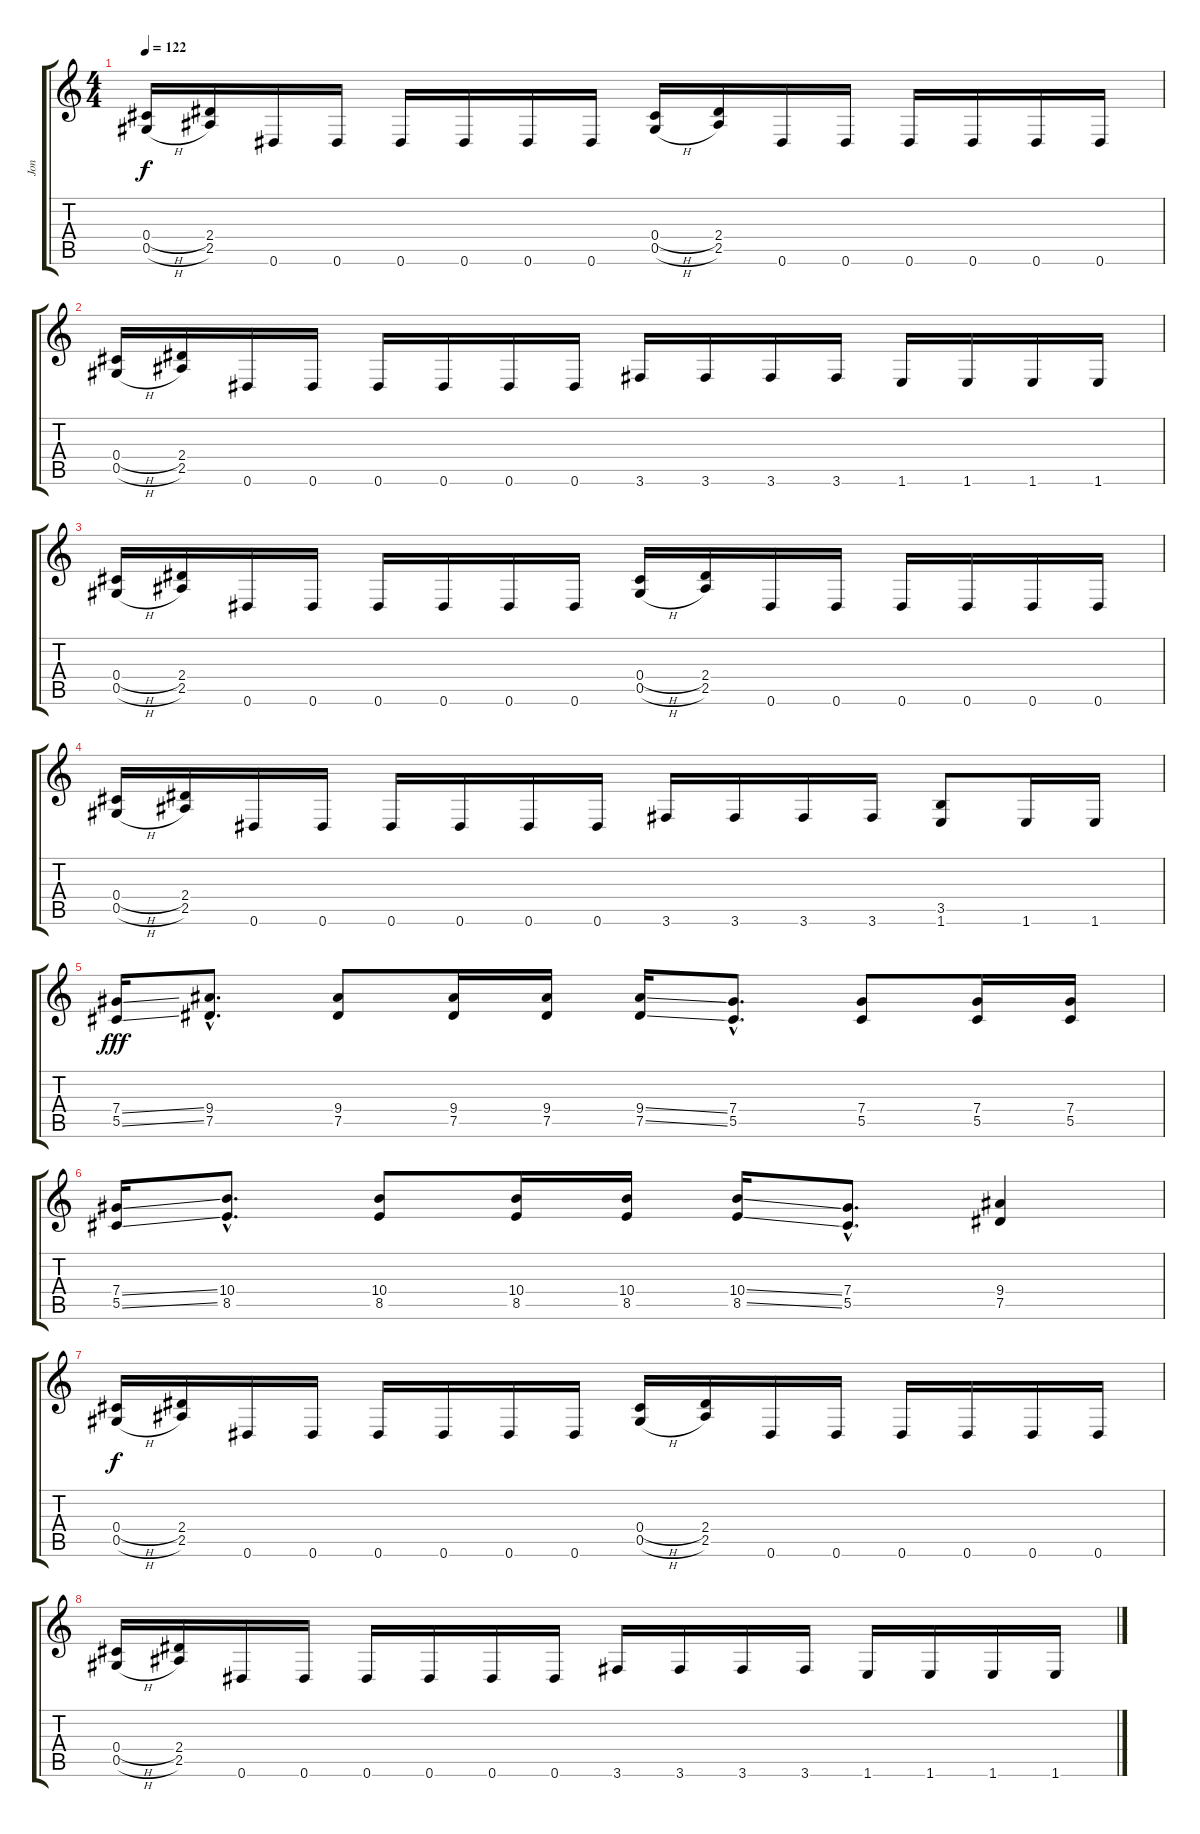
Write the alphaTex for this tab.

\track ("Jon" "Jon") {instrument distortionguitar}
\staff {score tabs}
\tuning (Eb4 Bb3 Gb3 Db3 Ab2 Eb2) {hide}
\ts (4 4)
\tempo 122
\clef g2
\ks c
(0.4{h} 0.5{h}).16{dy f} (2.4 2.5).16 0.6.16 0.6.16 0.6.16 0.6.16 0.6.16 0.6.16 (0.4{h} 0.5{h}).16 (2.4 2.5).16 0.6.16 0.6.16 0.6.16 0.6.16 0.6.16 0.6.16 |
(0.4{h} 0.5{h}).16 (2.4 2.5).16 0.6.16 0.6.16 0.6.16 0.6.16 0.6.16 0.6.16 3.6.16 3.6.16 3.6.16 3.6.16 1.6.16 1.6.16 1.6.16 1.6.16 |
(0.4{h} 0.5{h}).16 (2.4 2.5).16 0.6.16 0.6.16 0.6.16 0.6.16 0.6.16 0.6.16 (0.4{h} 0.5{h}).16 (2.4 2.5).16 0.6.16 0.6.16 0.6.16 0.6.16 0.6.16 0.6.16 |
(0.4{h} 0.5{h}).16 (2.4 2.5).16 0.6.16 0.6.16 0.6.16 0.6.16 0.6.16 0.6.16 3.6.16 3.6.16 3.6.16 3.6.16 (3.5 1.6).8 1.6.16 1.6.16 |
(7.4{ss} 5.5{ss}).16{dy fff} (9.4{hac} 7.5{hac}).8{d} (9.4 7.5).8 (9.4 7.5).16 (9.4 7.5).16 (9.4{ss} 7.5{ss}).16 (7.4{hac} 5.5{hac}).8{d} (7.4 5.5).8 (7.4 5.5).16 (7.4 5.5).16 |
(7.4{ss} 5.5{ss}).16 (10.4{hac} 8.5{hac}).8{d} (10.4 8.5).8 (10.4 8.5).16 (10.4 8.5).16 (10.4{ss} 8.5{ss}).16 (7.4{hac} 5.5{hac}).8{d} (9.4 7.5).4 |
(0.4{h} 0.5{h}).16{dy f} (2.4 2.5).16 0.6.16 0.6.16 0.6.16 0.6.16 0.6.16 0.6.16 (0.4{h} 0.5{h}).16 (2.4 2.5).16 0.6.16 0.6.16 0.6.16 0.6.16 0.6.16 0.6.16 |
(0.4{h} 0.5{h}).16 (2.4 2.5).16 0.6.16 0.6.16 0.6.16 0.6.16 0.6.16 0.6.16 3.6.16 3.6.16 3.6.16 3.6.16 1.6.16 1.6.16 1.6.16 1.6.16
